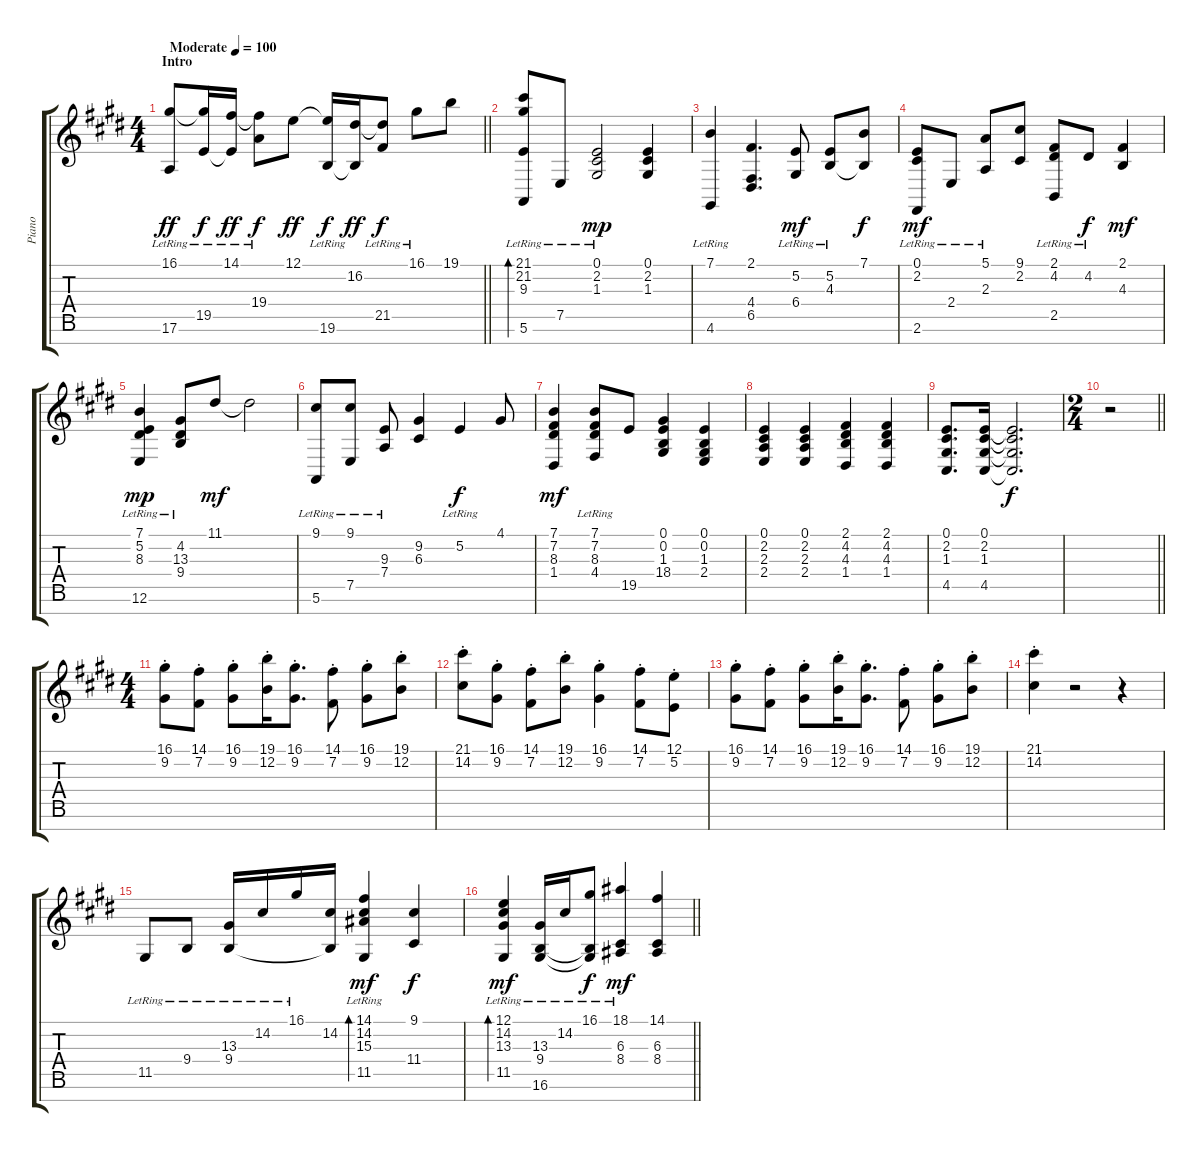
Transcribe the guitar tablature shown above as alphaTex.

\track ("Piano" "Piano") {instrument acousticgrandpiano}
\staff {score tabs}
\tuning (E4 B3 G3 D3 A2 E2 B1) {hide}
\ts (4 4)
\section ("" "Intro")
\tempo (100 "Moderate")
\clef g2
\barLineRight lightlight
\ks e
(16.1{lr} 17.6{lr}).8{dy ff instrument acousticgrandpiano} (16.1{t} 19.5{lr}).16{dy f} (14.1{lr} 19.5{t}).16{dy ff} (14.1{t} 19.4{lr}).8{dy f} 12.1.8{dy ff} (12.1{t} 19.6{lr}).16{dy f} (16.2 19.6{t}).16{dy ff} (16.2{t} 21.5{lr}).8{dy f} 16.1{lr}.8 19.1.8 |
(21.1{lr} 21.2{lr} 9.3{lr} 5.6{lr}).8{bd 60} 7.5{lr}.8 (0.1{lr} 2.2{lr} 1.3{lr}).2{dy mp} (0.1 2.2 1.3).4 |
(7.1{lr} 4.6{lr}).4 (2.1 4.4 6.5).4{d} (5.2{lr} 6.4{lr}).8{dy mf} (5.2{lr} 4.3).8 (7.1 4.3{t}).8{dy f} |
(0.1{lr} 2.2{lr} 2.6{lr}).8{dy mf} 2.4{lr}.8 (5.1 2.3{lr}).8 (9.1 2.2).8 (2.1{lr} 4.2{lr} 2.5{lr}).8 4.2{lr}.8{dy f} (2.1 4.3).4{dy mf} |
(7.1{lr} 5.2{lr} 8.3{lr} 12.6{lr}).4{dy mp} (4.2 13.3{lr} 9.4).8 11.1.8{dy mf} 11.1{t}.2 |
(9.1{lr} 5.6{lr}).8 (9.1{lr} 7.5{lr}).8 (9.3{lr} 7.4{lr}).8 (9.2 6.3).4 5.2{lr}.4{dy f} 4.1.8 |
(7.1 7.2 8.3 1.4).4{dy mf} (7.1{lr} 7.2{lr} 8.3{lr} 4.4{lr}).8 19.5.8 (0.1 0.2 1.3 18.4).4 (0.1 0.2 1.3 2.4).4 |
(0.1 2.2 2.3 2.4).4 (0.1 2.2 2.3 2.4).4 (2.1 4.2 4.3 1.4).4 (2.1 4.2 4.3 1.4).4 |
(0.1 2.2 1.3 4.5).8{d} (0.1 2.2 1.3 4.5).16 (0.1{t} 2.2{t} 1.3{t} 4.5{t}).2{d dy f} |
\ts (2 4)
\barLineRight lightlight
r.2 |
\ts (4 4)
(16.1{st} 9.2{st}).8 (14.1{st} 7.2{st}).8 (16.1{st} 9.2{st}).8 (19.1{st} 12.2{st}).16 (16.1{st} 9.2{st}).8{d} (14.1{st} 7.2{st}).8 (16.1{st} 9.2{st}).8 (19.1{st} 12.2{st}).8 |
(21.1{st} 14.2{st}).8 (16.1{st} 9.2{st}).8 (14.1{st} 7.2{st}).8 (19.1{st} 12.2{st}).8 (16.1{st} 9.2{st}).4 (14.1{st} 7.2{st}).8 (12.1{st} 5.2{st}).8 |
(16.1{st} 9.2{st}).8 (14.1{st} 7.2{st}).8 (16.1{st} 9.2{st}).8 (19.1{st} 12.2{st}).16 (16.1{st} 9.2{st}).8{d} (14.1{st} 7.2{st}).8 (16.1{st} 9.2{st}).8 (19.1{st} 12.2{st}).8 |
(21.1{st} 14.2{st}).4 r.2 r.4 |
11.5{lr}.8 9.4{lr}.8 (13.3{lr} 9.4{lr}).16 14.2{lr}.16 16.1{lr}.16 (14.2 9.4{t}).16 (14.1{lr} 14.2{lr} 15.3{lr} 11.5{lr}).4{bd 60 dy mf} (9.1 11.4).4{dy f} |
\barLineRight lightlight
(12.1{lr} 14.2{lr} 13.3{lr} 11.5{lr}).4{bd 60 dy mf} (13.3{lr} 9.4{lr} 16.6).16 14.2{lr}.16 (16.1{lr} 9.4{t} 16.6{t}).8{dy f} (18.1{lr} 6.3{lr} 8.4{lr}).4{dy mf} (14.1 6.3 8.4).4
